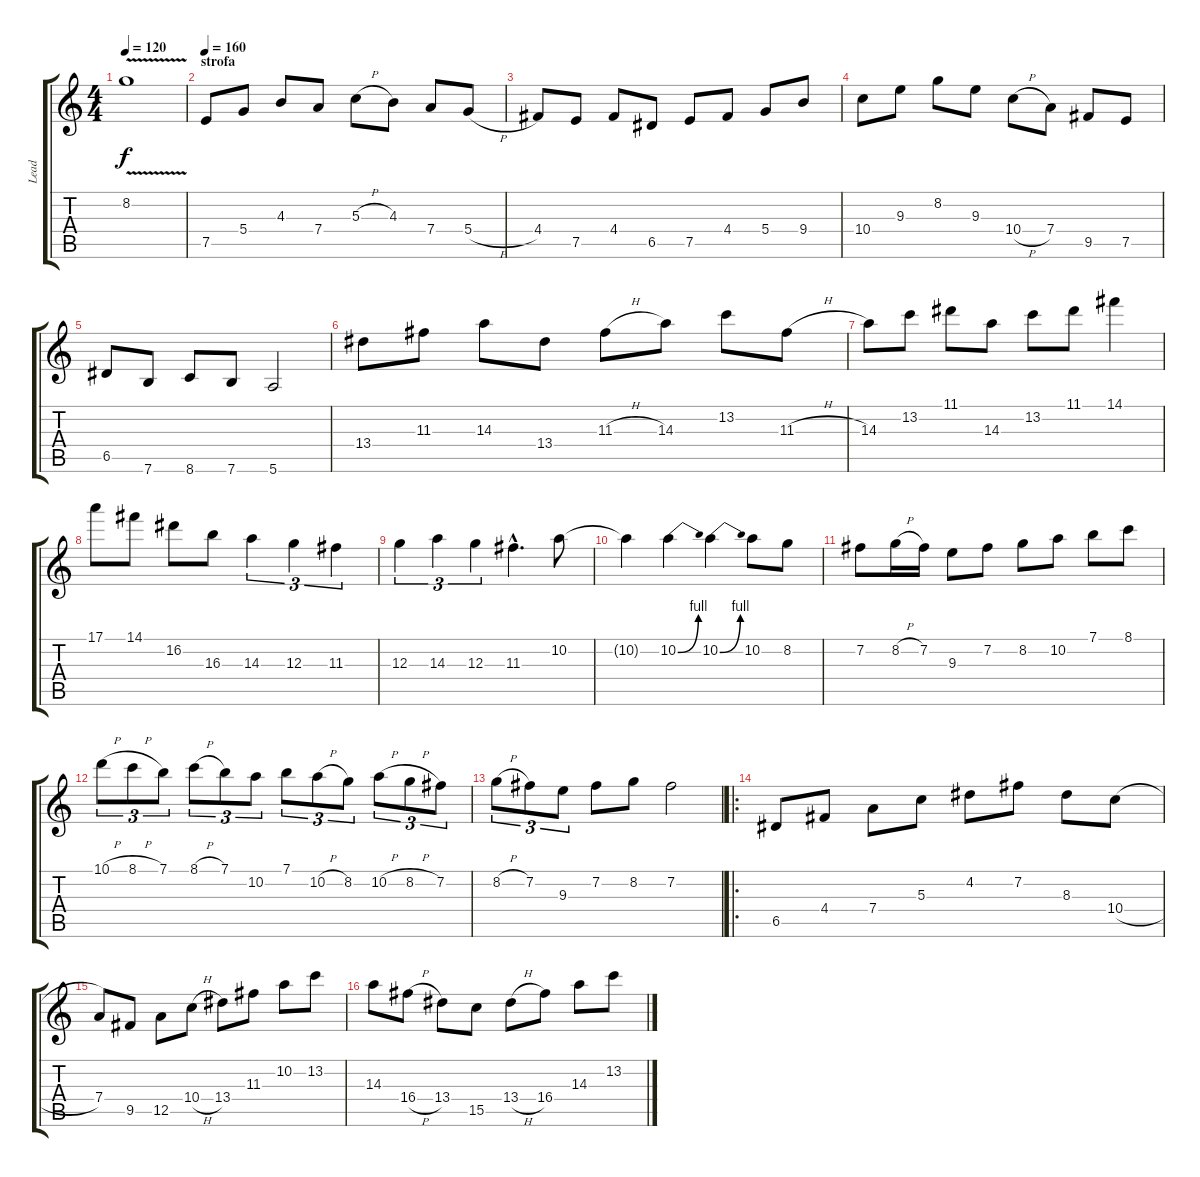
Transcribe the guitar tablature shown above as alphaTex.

\track ("Lead" "Lead") {instrument distortionguitar}
\staff {score tabs}
\tuning (E4 B3 G3 D3 A2 E2) {hide}
\ts (4 4)
\tempo 120
\clef g2
\ks c
8.2{v}.1{dy f} |
\section ("" "strofa")
\tempo 160
7.5.8 5.4.8 4.3.8 7.4.8 5.3{h}.8 4.3.8 7.4.8 5.4{h}.8 |
4.4.8 7.5.8 4.4.8 6.5.8 7.5.8 4.4.8 5.4.8 9.4.8 |
10.4.8 9.3.8 8.2.8 9.3.8 10.4{h}.8 7.4.8 9.5.8 7.5.8 |
6.5.8 7.6.8 8.6.8 7.6.8 5.6.2 |
13.4.8 11.3.8 14.3.8 13.4.8 11.3{h}.8 14.3.8 13.2.8 11.3{h}.8 |
14.3.8 13.2.8 11.1.8 14.3.8 13.2.8 11.1.8 14.1.4 |
17.1.8 14.1.8 16.2.8 16.3.8 14.3.4{tu (3 2)} 12.3.4{tu (3 2)} 11.3.4{tu (3 2)} |
12.3.4{tu (3 2)} 14.3.4{tu (3 2)} 12.3.4{tu (3 2)} 11.3{hac}.4{d} 10.2.8 |
10.2{t}.4 10.2{be (bend 0 0 60 4)}.4 10.2{be (bend 0 0 60 4)}.4 10.2.8 8.2.8 |
7.2.8 8.2{h}.16 7.2.16 9.3.8 7.2.8 8.2.8 10.2.8 7.1.8 8.1.8 |
10.1{h}.8{tu (3 2)} 8.1{h}.8{tu (3 2)} 7.1.8{tu (3 2)} 8.1{h}.8{tu (3 2)} 7.1.8{tu (3 2)} 10.2.8{tu (3 2)} 7.1.8{tu (3 2)} 10.2{h}.8{tu (3 2)} 8.2.8{tu (3 2)} 10.2{h}.8{tu (3 2)} 8.2{h}.8{tu (3 2)} 7.2.8{tu (3 2)} |
8.2{h}.8{tu (3 2)} 7.2.8{tu (3 2)} 9.3.8{tu (3 2)} 7.2.8 8.2.8 7.2.2 |
\ro
6.5.8 4.4.8 7.4.8 5.3.8 4.2.8 7.2.8 8.3.8 10.4{h}.8 |
7.4.8 9.5.8 12.5.8 10.4{h}.8 13.4.8 11.3.8 10.2.8 13.2.8 |
14.3.8 16.4{h}.8 13.4.8 15.5.8 13.4{h}.8 16.4.8 14.3.8 13.2.8
